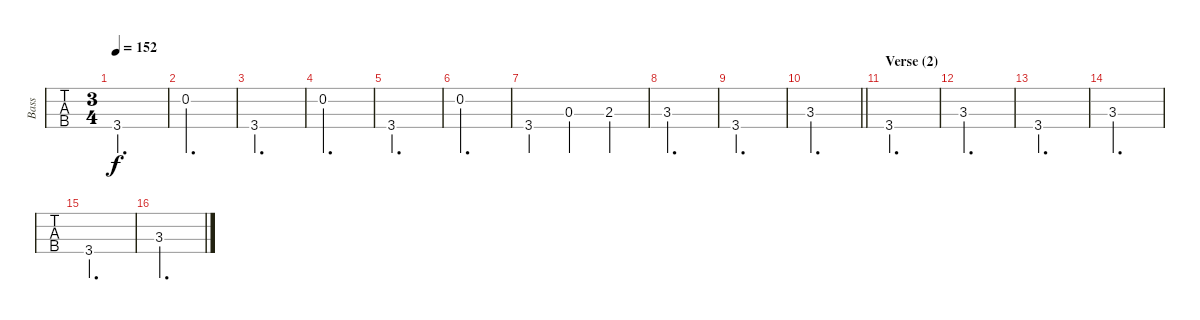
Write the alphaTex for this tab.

\track ("Bass" "Bass") {instrument electricbassfinger bank 177}
\staff {tabs}
\tuning (G2 D2 A1 E1) {hide}
\ts (3 4)
\tempo 152
\clef f4
\ks c
3.4.2{d dy f} |
0.2.2{d} |
3.4.2{d} |
0.2.2{d} |
3.4.2{d} |
0.2.2{d} |
3.4.4 0.3.4 2.3.4 |
3.3.2{d} |
3.4.2{d} |
\barLineRight lightlight
3.3.2{d} |
\section ("" "Verse (2)")
3.4.2{d} |
3.3.2{d} |
3.4.2{d} |
3.3.2{d} |
3.4.2{d} |
3.3.2{d}
